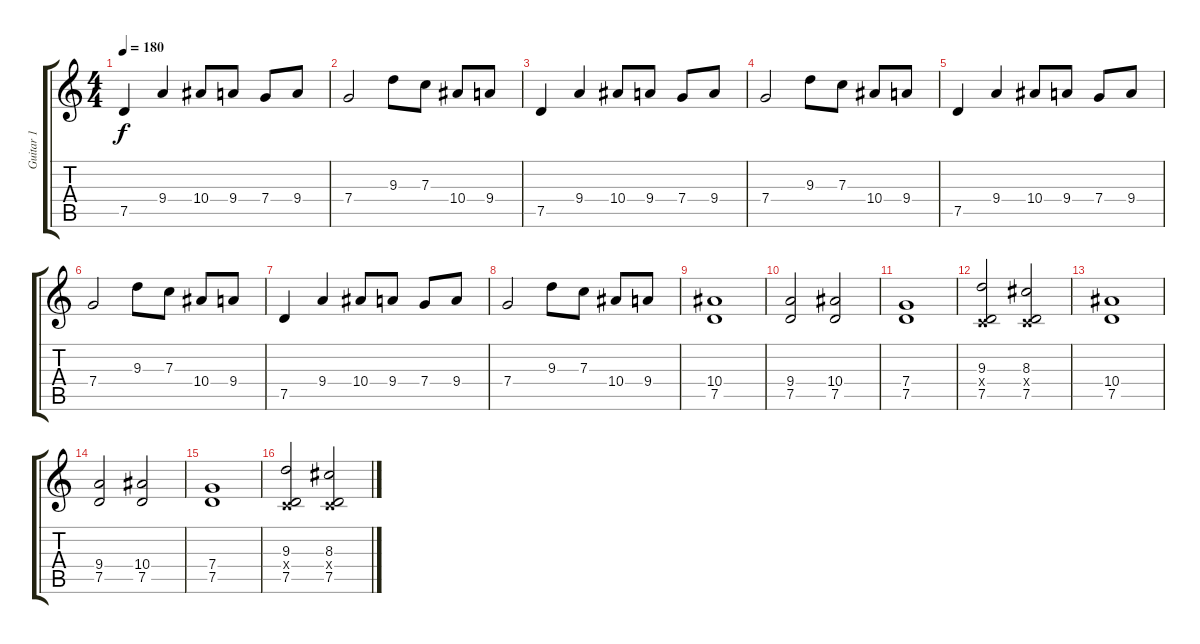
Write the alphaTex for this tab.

\track ("Guitar 1" "Guitar 1") {instrument overdrivenguitar}
\staff {score tabs}
\tuning (D4 A3 F3 C3 G2 C2) {hide}
\ts (4 4)
\tempo 180
\clef g2
\ks c
7.5.4{dy f instrument overdrivenguitar} 9.4.4 10.4.8 9.4.8 7.4.8 9.4.8 |
7.4.2 9.3.8 7.3.8 10.4.8 9.4.8 |
7.5.4 9.4.4 10.4.8 9.4.8 7.4.8 9.4.8 |
7.4.2 9.3.8 7.3.8 10.4.8 9.4.8 |
7.5.4 9.4.4 10.4.8 9.4.8 7.4.8 9.4.8 |
7.4.2 9.3.8 7.3.8 10.4.8 9.4.8 |
7.5.4 9.4.4 10.4.8 9.4.8 7.4.8 9.4.8 |
7.4.2 9.3.8 7.3.8 10.4.8 9.4.8 |
(10.4 7.5).1 |
(9.4 7.5).2 (10.4 7.5).2 |
(7.4 7.5).1 |
(9.3 0.4{x} 7.5).2 (8.3 0.4{x} 7.5).2 |
(10.4 7.5).1 |
(9.4 7.5).2 (10.4 7.5).2 |
(7.4 7.5).1 |
(9.3 0.4{x} 7.5).2 (8.3 0.4{x} 7.5).2
